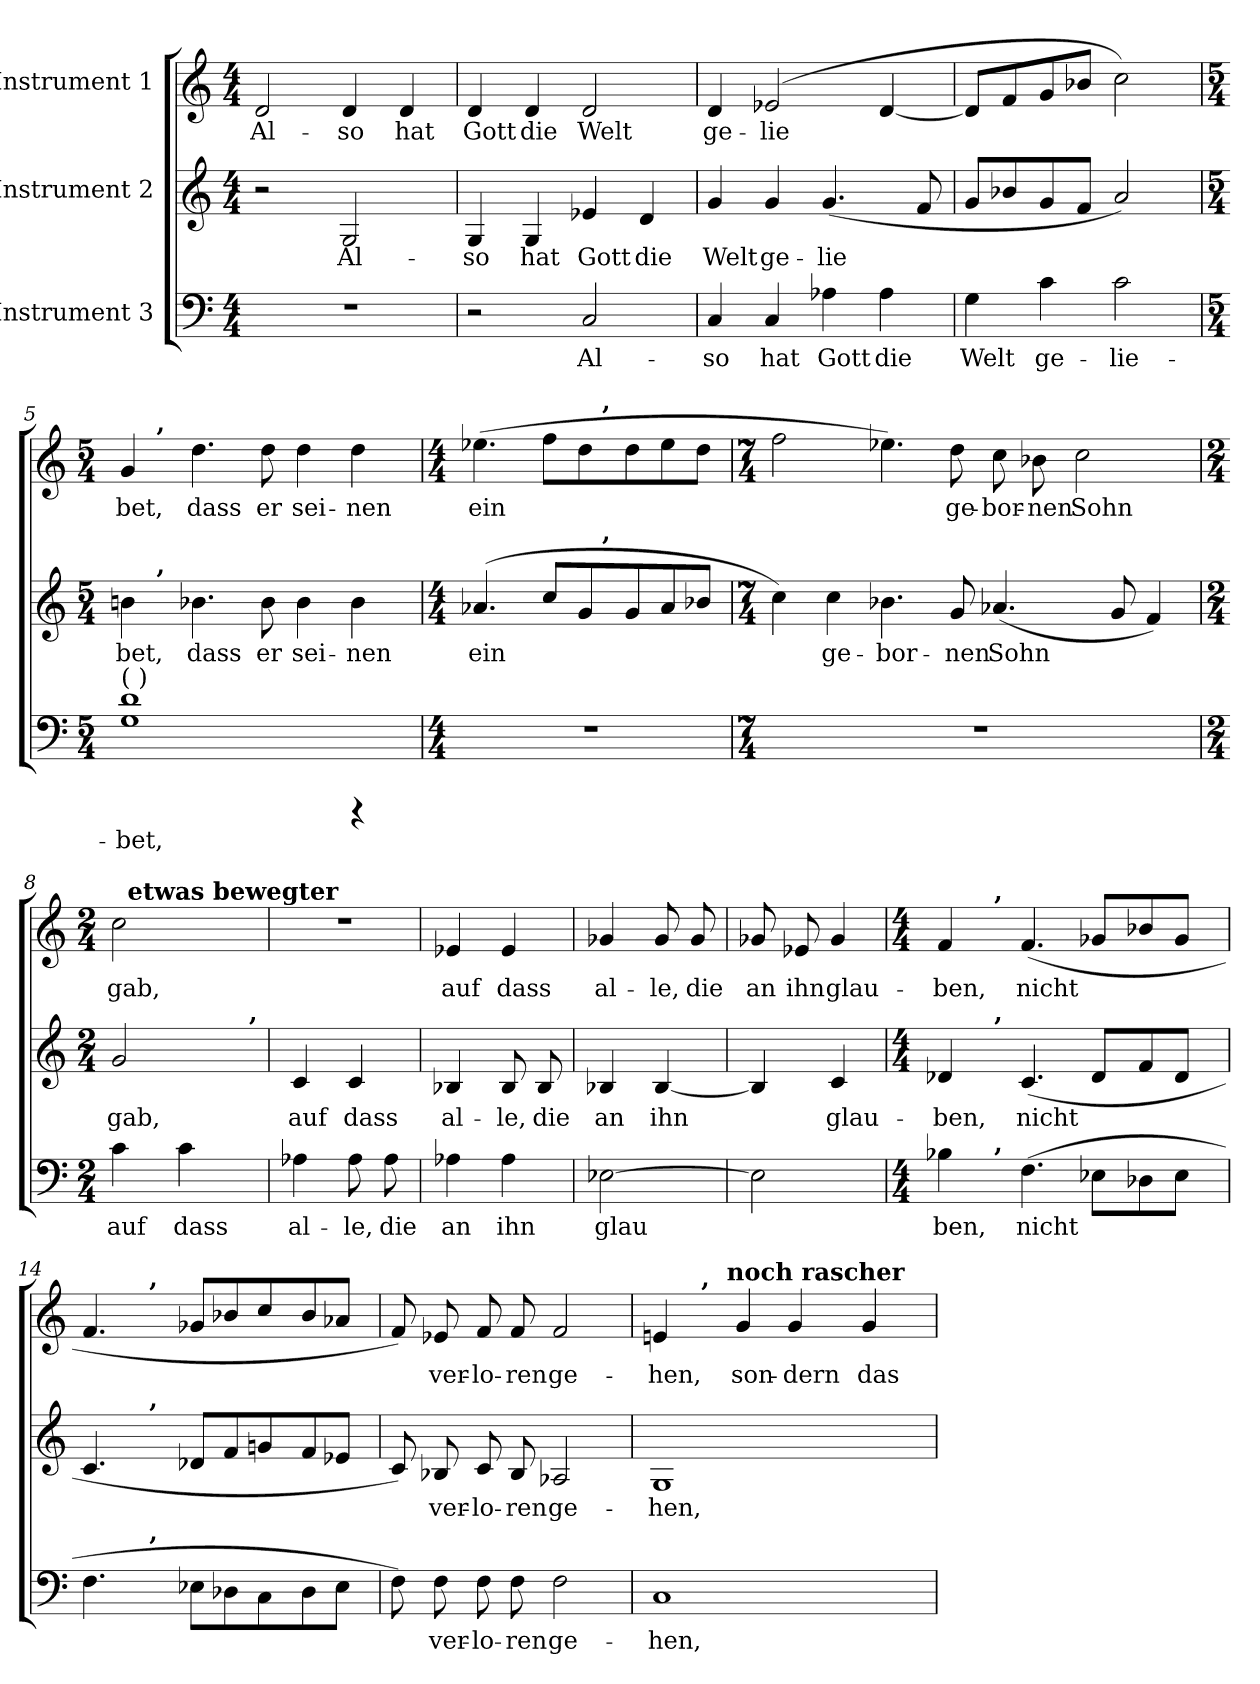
**kern	**text	**kern	**text	**kern	**text
*part3	*part3	*part2	*part2	*part1	*part1
*staff3	*staff3	*staff2	*staff2	*staff1	*staff1
*I"Instrument 3	*	*I"Instrument 2	*	*I"Instrument 1	*
!!LO:PB:g=z
*stria5	*	*stria5	*	*stria5	*
*clefF4	*	*clefG2	*	*clefG2	*
*k[]	*	*k[]	*	*k[]	*
*C:	*	*C:	*	*C:	*
*M4/4	*	*M4/4	*	*M4/4	*
=1	=1	=1	=1	=1	=1
!	!	!	!	!	!LO:LY:b:cj
1r	.	2r	.	2d/	Al-
!	!	!	!LO:LY:b:cj	!	!LO:LY:b:cj
.	.	2G/	Al-	4d/	-so
!	!	!	!	!	!LO:LY:b:cj
.	.	.	.	4d/	hat
=2	=2	=2	=2	=2	=2
!	!	!	!LO:LY:b:cj	!	!LO:LY:b:cj
2r	.	4G/	-so	4d/	Gott
!	!	!	!LO:LY:b:cj	!	!LO:LY:b:cj
.	.	4G/	hat	4d/	die
!	!LO:LY:b:cj	!	!LO:LY:b:cj	!	!LO:LY:b:cj
2C/	Al-	4e-X/	Gott	2d/	Welt
!	!	!	!LO:LY:b:cj	!	!
.	.	4d/	die	.	.
=3	=3	=3	=3	=3	=3
!	!LO:LY:b:cj	!	!LO:LY:b:cj	!	!LO:LY:b:cj
4C/	-so	4g/	Welt	4d/	ge-
!	!LO:LY:b:cj	!	!LO:LY:b:cj	!	!LO:LY:b:cj
4C/	hat	4g/	ge-	(>2e-X/	-lie-
!	!LO:LY:b:cj	!	!LO:LY:b:cj	!	!
4A-X\	Gott	(<4.g/	-lie-	.	.
!	!LO:LY:b:cj	!	!	!	!LO:LY:b:cj
4A-\	die	.	.	[<4d/	--
!	!	!	!LO:LY:b:cj	!	!
.	.	8f/	--	.	.
=4	=4	=4	=4	=4	=4
!	!LO:LY:b:cj	!	!LO:LY:b:cj	!	!LO:LY:b:cj
4G\	Welt	8g/L	--	8d/L]	--
!	!	!	!LO:LY:b:cj	!	!LO:LY:b:cj
.	.	8b-X/	--	8f/	--
!	!LO:LY:b:cj	!	!LO:LY:b:cj	!	!LO:LY:b:cj
4c\	ge-	8g/	--	8g/	--
!	!	!	!LO:LY:b:cj	!	!LO:LY:b:cj
.	.	8f/J	--	8b-X/J	--
!	!LO:LY:b:cj	!	!LO:LY:b:cj	!	!LO:LY:b:cj
2c\	-lie-	2a/)	--	2cc\)	--
!!LO:LB:g=z
=5	=5	=5	=5	=5	=5
*M5/4	*	*M5/4	*	*M5/4	*
!LO:TX:a:t=( )	!	!	!	!	!
!	!LO:LY:b:cj	!	!LO:LY:b:cj	!	!LO:LY:b:cj
*	*	*^	*	*^	*
1d 1G	-bet,	4bn\	8ryy	-bet,	4g/	8ryy	-bet,
!	!	!	!	!	!	!LO:TX:a:B:t=,	!
!	!	!	!LO:TX:a:B:t=,	!	!	!	!
.	.	.	1ryy	.	.	1ryy	.
!	!	!	!	!LO:LY:b:cj	!	!	!LO:LY:b:cj
.	.	4.b-X\	.	dass	4.dd\	.	dass
!	!	!	!	!LO:LY:b:cj	!	!	!LO:LY:b:cj
.	.	8b-\	.	er	8dd\	.	er
!	!	!	!	!LO:LY:b:cj	!	!	!LO:LY:b:cj
.	.	4b-\	.	sei-	4dd\	.	sei-
!	!	!	!	!LO:LY:b:cj	!	!	!LO:LY:b:cj
4rCCC	.	4b-\	.	-nen	4dd\	.	-nen
.	.	.	8ryy	.	.	8ryy	.
=6	=6	=6	=6	=6	=6	=6	=6
*M4/4	*	*M4/4	*	*	*M4/4	*	*
!	!	!	!	!LO:LY:b:cj	!	!	!LO:LY:b:cj
1r	.	(>4.a-X/	2ryy	ein-	(>4.ee-X\	2ryy	ein-
!	!	!	!	!LO:LY:b:cj	!	!	!LO:LY:b:cj
.	.	8cc/L	.	--	8ff\L	.	--
!	!	!	!	!LO:LY:b:cj	!	!	!LO:LY:b:cj
.	.	8g/	16ryy	--	8dd\	16ryy	--
!	!	!	!	!	!	!LO:TX:a:B:t=,	!
!	!	!	!LO:TX:a:B:t=,	!	!	!	!
.	.	.	4..ryy	.	.	4..ryy	.
!	!	!	!	!LO:LY:b:cj	!	!	!LO:LY:b:cj
.	.	8g/	.	--	8dd\	.	--
!	!	!	!	!LO:LY:b:cj	!	!	!LO:LY:b:cj
.	.	8a-/	.	--	8ee-\	.	--
!	!	!	!	!LO:LY:b:cj	!	!	!LO:LY:b:cj
.	.	8b-X/J	.	--	8dd\J	.	--
*	*	*v	*v	*	*	*	*
*	*	*	*	*v	*v	*
=7	=7	=7	=7	=7	=7
*M7/4	*	*M7/4	*	*M7/4	*
*	*	*^	*	*^	*
!	!	!	!	!LO:LY:b:cj	!	!	!LO:LY:b:cj
*	*	*v	*v	*	*	*	*
*	*	*	*	*v	*v	*
1..r	.	4cc\)	--	2ff\	--
!	!	!	!LO:LY:b:cj	!	!
.	.	4cc\	-ge-	.	.
!	!	!	!LO:LY:b:cj	!	!LO:LY:b:cj
.	.	4.b-X\	-bor-	4.ee-X\)	--
!	!	!	!LO:LY:b:cj	!	!LO:LY:b:cj
.	.	8g/	-nen	8dd\	-ge-
!	!	!	!LO:LY:b:cj	!	!LO:LY:b:cj
.	.	(<4.a-X/	Sohn	8cc\	-bor-
!	!	!	!	!	!LO:LY:b:cj
.	.	.	.	8b-X\	-nen
!	!	!	!	!	!LO:LY:b:cj
.	.	.	.	2cc\	Sohn
!	!	!	!LO:LY:b:cj	!	!
.	.	8g/	.	.	.
!	!	!	!LO:LY:b:cj	!	!
.	.	4f/)	.	.	.
!!LO:LB:g=z
=8	=8	=8	=8	=8	=8
*M2/4	*	*M2/4	*	*M2/4	*
!	!LO:LY:b:cj	!	!LO:LY:b:cj	!	!LO:LY:b:cj
*	*	*^	*	*^	*
4c\	auf	2g/	4ryy	gab,	2cc\	32ryy	gab,
!	!	!	!	!	!	!LO:TX:a:B:t=etwas bewegter	!
.	.	.	.	.	.	4...ryy	.
!	!LO:LY:b:cj	!	!	!	!	!	!
4c\	dass	.	8ryy	.	.	.	.
.	.	.	16ryy	.	.	.	.
.	.	.	64ryy	.	.	.	.
!	!	!	!LO:TX:a:B:t=,	!	!	!	!
.	.	.	32.ryy	.	.	.	.
=9	=9	=9	=9	=9	=9	=9	=9
!	!LO:LY:b:cj	!	!	!LO:LY:b:cj	!	!	!
*	*	*v	*v	*	*	*	*
*	*	*	*	*v	*v	*
4A-X\	al-	4c/	auf	2r	.
!	!LO:LY:b:cj	!	!LO:LY:b:cj	!	!
8A-\	-le,	4c/	dass	.	.
!	!LO:LY:b:cj	!	!	!	!
8A-\	die	.	.	.	.
=10	=10	=10	=10	=10	=10
!	!LO:LY:b:cj	!	!LO:LY:b:cj	!	!LO:LY:b:cj
4A-X\	an	4B-X/	al-	4e-X/	auf
!	!LO:LY:b:cj	!	!LO:LY:b:cj	!	!LO:LY:b:cj
4A-\	ihn	8B-/	-le,	4e-/	dass
!	!	!	!LO:LY:b:cj	!	!
.	.	8B-/	die	.	.
=11	=11	=11	=11	=11	=11
!	!LO:LY:b:cj	!	!LO:LY:b:cj	!	!LO:LY:b:cj
[>2E-X\	glau-	4B-X/	an	4g-X/	al-
!	!	!	!LO:LY:b:cj	!	!LO:LY:b:cj
.	.	[<4B-/	ihn	8g-/	-le,
!	!	!	!	!	!LO:LY:b:cj
.	.	.	.	8g-/	die
=12	=12	=12	=12	=12	=12
!	!LO:LY:b:cj	!	!LO:LY:b:cj	!	!LO:LY:b:cj
2E-\]	--	4B-/]	.	8g-X/	an
!	!	!	!	!	!LO:LY:b:cj
.	.	.	.	8e-X/	ihn
!	!	!	!LO:LY:b:cj	!	!LO:LY:b:cj
.	.	4c/	glau-	4g-/	glau-
!!LO:PB:g=z
=13	=13	=13	=13	=13	=13
*M4/4	*	*M4/4	*	*M4/4	*
!	!LO:LY:b:cj	!	!LO:LY:b:cj	!	!LO:LY:b:cj
*^	*	*^	*	*^	*
4B-X\	8ryy	-ben,	4d-X/	8ryy	-ben,	4f/	8ryy	-ben,
.	32.ryy	.	.	32.ryy	.	.	32.ryy	.
!	!	!	!	!	!	!	!LO:TX:a:B:t=,	!
!	!	!	!	!LO:TX:a:B:t=,	!	!	!	!
!	!LO:TX:a:B:t=,	!	!	!	!	!	!	!
.	2ryy	.	.	2ryy	.	.	2ryy	.
!	!	!LO:LY:b:cj	!	!	!LO:LY:b:cj	!	!	!LO:LY:b:cj
(>4.F\	.	nicht	(<4.c/	.	nicht	(<4.f/	.	nicht
!	!	!LO:LY:b:cj	!	!	!LO:LY:b:cj	!	!	!LO:LY:b:cj
8E-X\L	.	.	8d-/L	.	.	8g-X/L	.	.
.	4ryy	.	.	4ryy	.	.	4ryy	.
!	!	!LO:LY:b:cj	!	!	!LO:LY:b:cj	!	!	!LO:LY:b:cj
8D-X\	.	.	8f/	.	.	8b-X/	.	.
!	!	!LO:LY:b:cj	!	!	!LO:LY:b:cj	!	!	!LO:LY:b:cj
8E-\J	.	.	8d-/J	.	.	8g-/J	.	.
.	16ryy	.	.	16ryy	.	.	16ryy	.
.	64ryy	.	.	64ryy	.	.	64ryy	.
=14	=14	=14	=14	=14	=14	=14	=14	=14
!	!	!LO:LY:b:cj	!	!	!LO:LY:b:cj	!	!	!LO:LY:b:cj
4.F\	8ryy	.	4.c/	8ryy	.	4.f/	8ryy	.
.	16ryy	.	.	16ryy	.	.	16ryy	.
.	64ryy	.	.	64ryy	.	.	64ryy	.
!	!	!	!	!	!	!	!LO:TX:a:B:t=,	!
!	!	!	!	!LO:TX:a:B:t=,	!	!	!	!
!	!LO:TX:a:B:t=,	!	!	!	!	!	!	!
.	2ryy	.	.	2ryy	.	.	2ryy	.
!	!	!LO:LY:b:cj	!	!	!LO:LY:b:cj	!	!	!LO:LY:b:cj
8E-X\L	.	.	8d-X/L	.	.	8g-X/L	.	.
!	!	!LO:LY:b:cj	!	!	!LO:LY:b:cj	!	!	!LO:LY:b:cj
8D-X\	.	.	8f/	.	.	8b-X/	.	.
!	!	!LO:LY:b:cj	!	!	!LO:LY:b:cj	!	!	!LO:LY:b:cj
8C\	.	.	8gn/	.	.	8cc/	.	.
.	4ryy	.	.	4ryy	.	.	4ryy	.
!	!	!LO:LY:b:cj	!	!	!LO:LY:b:cj	!	!	!LO:LY:b:cj
8D-\	.	.	8f/	.	.	8b-/	.	.
!	!	!LO:LY:b:cj	!	!	!LO:LY:b:cj	!	!	!LO:LY:b:cj
8E-\J	.	.	8e-X/J	.	.	8a-X/J	.	.
.	32.ryy	.	.	32.ryy	.	.	32.ryy	.
=15	=15	=15	=15	=15	=15	=15	=15	=15
!	!	!LO:LY:b:cj	!	!	!LO:LY:b:cj	!	!	!LO:LY:b:cj
*v	*v	*	*	*	*	*v	*v	*
*	*	*v	*v	*	*	*
8F\)	.	8c/)	.	8f/)	.
!	!LO:LY:b:cj	!	!LO:LY:b:cj	!	!LO:LY:b:cj
8F\	ver-	8B-X/	ver-	8e-X/	ver-
!	!LO:LY:b:cj	!	!LO:LY:b:cj	!	!LO:LY:b:cj
8F\	-lo-	8c/	-lo-	8f/	-lo-
!	!LO:LY:b:cj	!	!LO:LY:b:cj	!	!LO:LY:b:cj
8F\	-ren	8B-/	-ren	8f/	-ren
!	!LO:LY:b:cj	!	!LO:LY:b:cj	!	!LO:LY:b:cj
2F\	ge-	2A-X/	ge-	2f/	ge-
=16	=16	=16	=16	=16	=16
!	!LO:LY:b:cj	!	!LO:LY:b:cj	!	!LO:LY:b:cj
*	*	*	*	*^	*
*	*	*	*	*	*^	*
1C	-hen,	1G	-hen,	4en/	8ryy	8...ryy	-hen,
.	.	.	.	.	32ryy	.	.
!	!	!	!	!	!LO:TX:a:B:t=,	!	!
.	.	.	.	.	2ryy	.	.
!	!	!	!	!	!	!LO:TX:a:B:t=noch rascher	!
.	.	.	.	.	.	2ryy	.
!	!	!	!	!	!	!	!LO:LY:b:cj
.	.	.	.	4g/	.	.	son-
!	!	!	!	!	!	!	!LO:LY:b:cj
.	.	.	.	4g/	.	.	-dern
.	.	.	.	.	4ryy	.	.
.	.	.	.	.	.	4ryy	.
!	!	!	!	!	!	!	!LO:LY:b:cj
.	.	.	.	4g/	.	.	das
.	.	.	.	.	16.ryy	.	.
.	.	.	.	.	.	64ryy	.
*	*	*	*	*v	*v	*v	*
=	=	=	=	=	=
*-	*-	*-	*-	*-	*-
